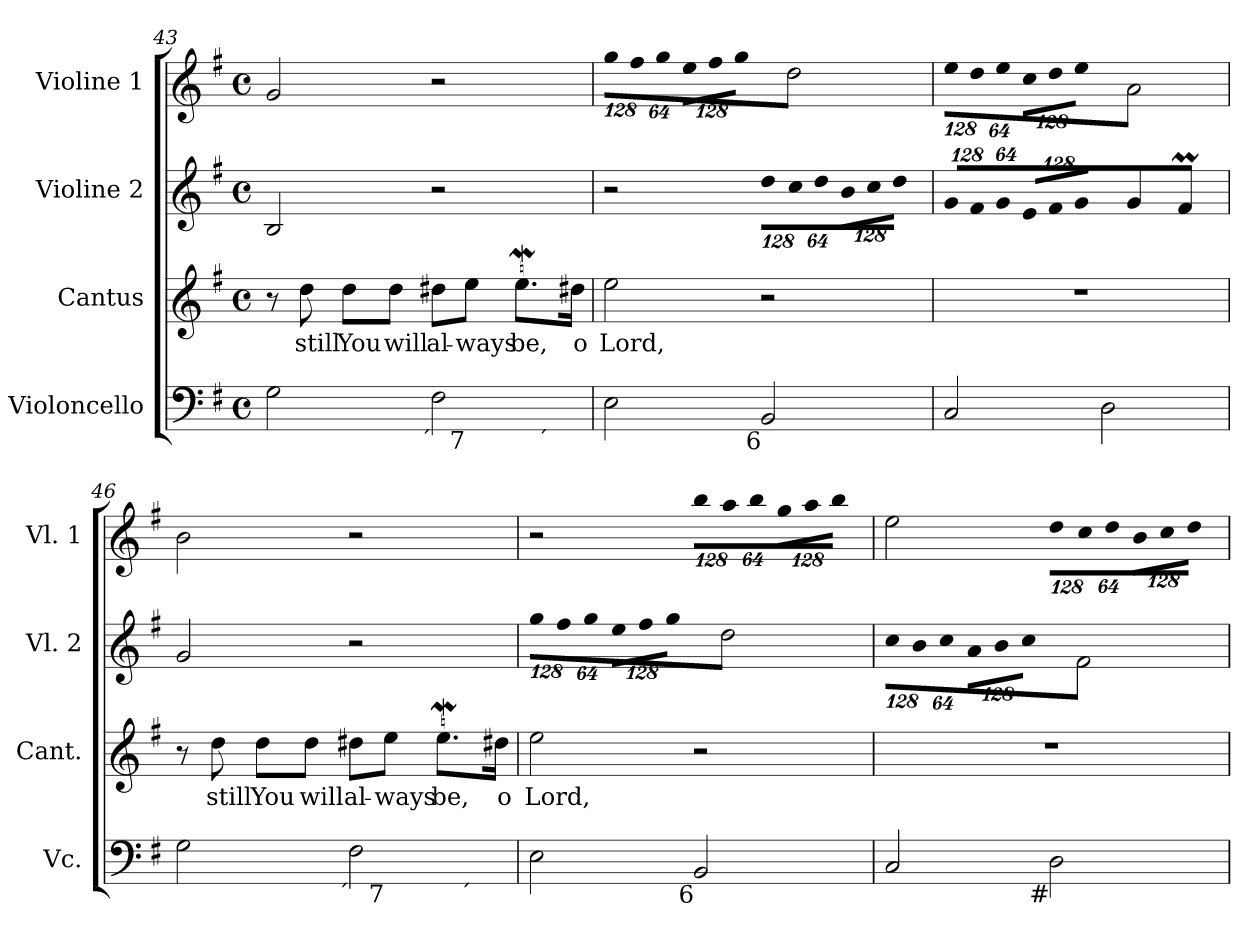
**kern	**kern	**text	**kern	**kern
*part4	*part3	*part3	*part2	*part1
*staff4	*staff3	*staff3	*staff2	*staff1
*I"Violoncello	*I"Cantus	*	*I"Violine 2	*I"Violine 1
*I'Vc.	*I'Cant.	*	*I'Vl. 2	*I'Vl. 1
*clefF4	*clefG2	*	*clefG2	*clefG2
*k[f#]	*k[f#]	*	*k[f#]	*k[f#]
*G:	*G:	*	*G:	*G:
*M4/4	*M4/4	*	*M4/4	*M4/4
*met(c)	*met(c)	*	*met(c)	*met(c)
=43	=43	=43	=43	=43
*^	*	*	*	*
*	*^	*	*	*	*
2Gi\	2ryy	2..ryy	8r	.	2Bi/	2gi/
!	!	!	!	!LO:LY:b:color=#000000	!	!
.	.	.	8ddi\	still	.	.
!	!	!	!	!LO:LY:b:color=#000000	!	!
.	.	.	8ddi\L	You	.	.
!	!	!	!	!LO:LY:b:color=#000000	!	!
.	.	.	8ddi\J	will	.	.
!LO:TX:b:rj:t=´	!	!	!	!	!	!
!	!	!	!	!LO:LY:b:color=#000000	!	!
2F#i\	8ryy	.	8dd#Xi\L	al-	2r	2r
!	!LO:TX:b:rj:t=7	!	!	!	!	!
!	!	!	!	!LO:LY:b:color=#000000	!	!
.	4.ryy	.	8eei\J	-ways	.	.
!	!	!	!	!LO:LY:b:color=#000000	!	!
.	.	.	8.eeWi\L	be,	.	.
!	!	!LO:TX:b:rj:t=´	!	!	!	!
.	.	8ryy	.	.	.	.
!	!	!	!	!LO:LY:b:color=#000000	!	!
.	.	.	16dd#i\Jk	o	.	.
*v	*v	*v	*	*	*	*
!!LO:LB:g=z
=44	=44	=44	=44	=44
*^	*	*	*	*
*	*^	*	*	*	*
!	!	!	!	!LO:LY:b:color=#000000	!	!
*v	*v	*v	*	*	*	*
*	*	*	*	*Xbrackettup
*^	*	*	*	*
*	*^	*	*	*	*
!	!	!	!	!	!	!LO:N:vis=8
*v	*v	*v	*	*	*	*
2Ei\	2eei\	Lord,	2r	1024%85ggi\L
!	!	!	!	!LO:N:vis=8
.	.	.	.	1024%85ff#i\
!	!	!	!	!LO:N:vis=8
.	.	.	.	512%43ggi\J
!	!	!	!	!LO:N:vis=8
.	.	.	.	1024%85eei\L
!	!	!	!	!LO:N:vis=8
.	.	.	.	1024%85ff#i\
!	!	!	!	!LO:N:vis=8
.	.	.	.	512%43ggi\J
*	*	*	*Xbrackettup	*
!LO:TX:b:rj:t=6	!	!	!	!
!	!	!	!LO:N:vis=8	!
2BBi/	2r	.	1024%85ddi\L	2ddi\
!	!	!	!LO:N:vis=8	!
.	.	.	1024%85cci\	.
!	!	!	!LO:N:vis=8	!
.	.	.	512%43ddi\J	.
!	!	!	!LO:N:vis=8	!
.	.	.	1024%85bi\L	.
!	!	!	!LO:N:vis=8	!
.	.	.	1024%85cci\	.
!	!	!	!LO:N:vis=8	!
.	.	.	512%43ddi\J	.
=45	=45	=45	=45	=45
!	!	!	!LO:N:vis=8	!LO:N:vis=8
2Ci/	1r	.	1024%85gi/L	1024%85eei\L
!	!	!	!LO:N:vis=8	!LO:N:vis=8
.	.	.	1024%85f#i/	1024%85ddi\
!	!	!	!LO:N:vis=8	!LO:N:vis=8
.	.	.	512%43gi/J	512%43eei\J
!	!	!	!LO:N:vis=8	!LO:N:vis=8
.	.	.	1024%85ei/L	1024%85cci\L
!	!	!	!LO:N:vis=8	!LO:N:vis=8
.	.	.	1024%85f#i/	1024%85ddi\
!	!	!	!LO:N:vis=8	!LO:N:vis=8
.	.	.	512%43gi/J	512%43eei\J
2Di\	.	.	4gi/	2ai/
.	.	.	4f#mi/	.
=46	=46	=46	=46	=46
*^	*	*	*	*
*	*^	*	*	*	*
2Gi\	2ryy	2..ryy	8r	.	2gi/	2bi\
!	!	!	!	!LO:LY:b:color=#000000	!	!
.	.	.	8ddi\	still	.	.
!	!	!	!	!LO:LY:b:color=#000000	!	!
.	.	.	8ddi\L	You	.	.
!	!	!	!	!LO:LY:b:color=#000000	!	!
.	.	.	8ddi\J	will	.	.
!LO:TX:b:rj:t=´	!	!	!	!	!	!
!	!	!	!	!LO:LY:b:color=#000000	!	!
2F#i\	8ryy	.	8dd#Xi\L	al-	2r	2r
!	!LO:TX:b:rj:t=7	!	!	!	!	!
!	!	!	!	!LO:LY:b:color=#000000	!	!
.	4.ryy	.	8eei\J	-ways	.	.
!	!	!	!	!LO:LY:b:color=#000000	!	!
.	.	.	8.eeWi\L	be,	.	.
!	!	!LO:TX:b:rj:t=´	!	!	!	!
.	.	8ryy	.	.	.	.
!	!	!	!	!LO:LY:b:color=#000000	!	!
.	.	.	16dd#i\Jk	o	.	.
*v	*v	*v	*	*	*	*
=47	=47	=47	=47	=47
*^	*	*	*	*
*	*^	*	*	*	*
!	!	!	!	!LO:LY:b:color=#000000	!LO:N:vis=8	!
*v	*v	*v	*	*	*	*
2Ei\	2eei\	Lord,	1024%85ggi\L	2r
!	!	!	!LO:N:vis=8	!
.	.	.	1024%85ff#i\	.
!	!	!	!LO:N:vis=8	!
.	.	.	512%43ggi\J	.
!	!	!	!LO:N:vis=8	!
.	.	.	1024%85eei\L	.
!	!	!	!LO:N:vis=8	!
.	.	.	1024%85ff#i\	.
!	!	!	!LO:N:vis=8	!
.	.	.	512%43ggi\J	.
!LO:TX:b:rj:t=6	!	!	!	!
!	!	!	!	!LO:N:vis=8
2BBi/	2r	.	2ddi\	1024%85bbi\L
!	!	!	!	!LO:N:vis=8
.	.	.	.	1024%85aai\
!	!	!	!	!LO:N:vis=8
.	.	.	.	512%43bbi\J
!	!	!	!	!LO:N:vis=8
.	.	.	.	1024%85ggi\L
!	!	!	!	!LO:N:vis=8
.	.	.	.	1024%85aai\
!	!	!	!	!LO:N:vis=8
.	.	.	.	512%43bbi\J
!!LO:LB:g=z
=48	=48	=48	=48	=48
!	!	!	!LO:N:vis=8	!
2Ci/	1r	.	1024%85cci\L	2eei\
!	!	!	!LO:N:vis=8	!
.	.	.	1024%85bi\	.
!	!	!	!LO:N:vis=8	!
.	.	.	512%43cci\J	.
!	!	!	!LO:N:vis=8	!
.	.	.	1024%85ai\L	.
!	!	!	!LO:N:vis=8	!
.	.	.	1024%85bi\	.
!	!	!	!LO:N:vis=8	!
.	.	.	512%43cci\J	.
!LO:TX:b:rj:t=#	!	!	!	!
!	!	!	!	!LO:N:vis=8
2Di\	.	.	2f#i/	1024%85ddi\L
!	!	!	!	!LO:N:vis=8
.	.	.	.	1024%85cci\
!	!	!	!	!LO:N:vis=8
.	.	.	.	512%43ddi\J
!	!	!	!	!LO:N:vis=8
.	.	.	.	1024%85bi\L
!	!	!	!	!LO:N:vis=8
.	.	.	.	1024%85cci\
!	!	!	!	!LO:N:vis=8
.	.	.	.	512%43ddi\J
=	=	=	=	=
*-	*-	*-	*-	*-
